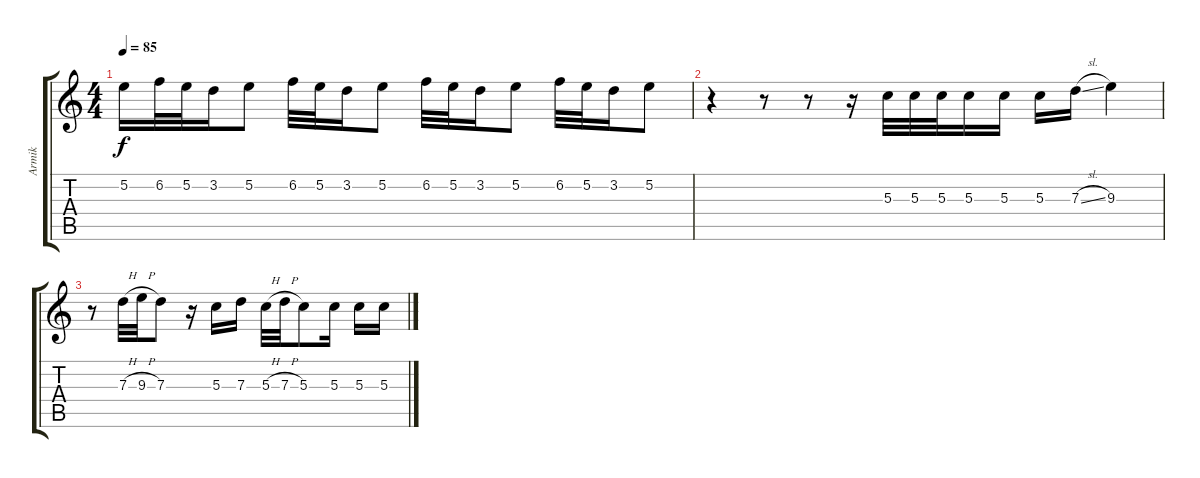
\track ("Armik" "Armik") {instrument acousticguitarsteel}
\staff {score tabs}
\tuning (E4 B3 G3 D3 A2 E2) {hide}
\ts (4 4)
\tempo 85
\clef g2
\ks c
5.2.16{dy f} 6.2.32 5.2.32 3.2.16 5.2.8 6.2.32 5.2.32 3.2.16 5.2.8 6.2.32 5.2.32 3.2.16 5.2.8 6.2.32 5.2.32 3.2.16 5.2.8 |
r.4 r.8 r.8 r.16 5.3.32 5.3.32 5.3.32 5.3.16 5.3.16 5.3.16 7.3{sl}.16 9.3.4 |
r.8 7.3{h}.32 9.3{h}.32 7.3.8 r.16 5.3.16 7.3.16 5.3{h}.32 7.3{h}.32 5.3.8 5.3.16 5.3.16 5.3.16
